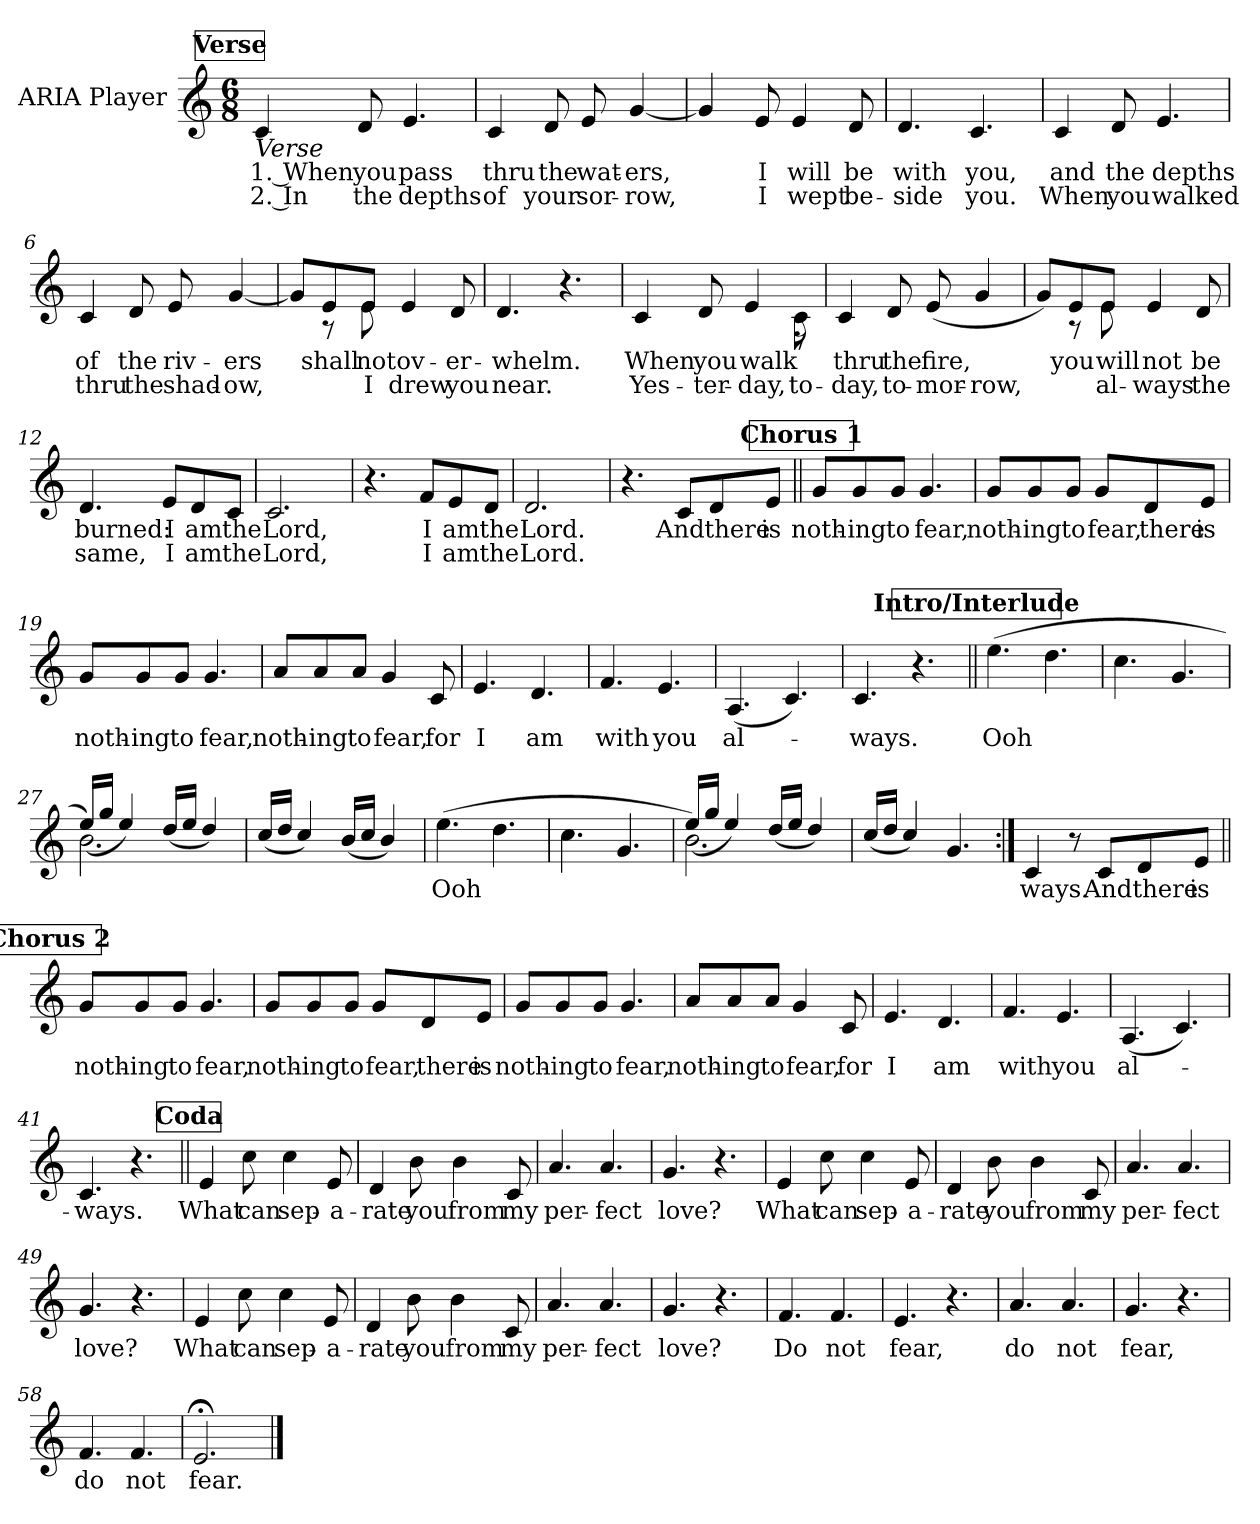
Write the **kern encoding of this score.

**kern	**text	**text
*part1	*part1	*part1
*staff1	*staff1	*staff1
*I"ARIA Player	*	*
*clefG2	*	*
*k[]	*	*
*M6/8	*	*
!!LO:REH:place=s1:a:B:fs=12:t=Verse
=1	=1	=1
!LO:TX:b:i:t=Verse	!	!
!	!LO:LY:b	!LO:LY:b
4c/	1. When	2. In
!	!LO:LY:b	!LO:LY:b
8d/	you	the
!	!LO:LY:b	!LO:LY:b
4.e/	pass	depths
=2	=2	=2
!	!LO:LY:b	!LO:LY:b
4c/	thru	of
!	!LO:LY:b	!LO:LY:b
8d/	the	your
!	!LO:LY:b	!LO:LY:b
8e/	wat-	sor-
!	!LO:LY:b	!LO:LY:b
[4g/	-ers,	-row,
=3	=3	=3
4g/]	.	.
!	!LO:LY:b	!LO:LY:b
8e/	I	I
!	!LO:LY:b	!LO:LY:b
4e/	will	wept
!	!LO:LY:b	!LO:LY:b
8d/	be	be-
=4	=4	=4
!	!LO:LY:b	!LO:LY:b
4.d/	with	-side
!	!LO:LY:b	!LO:LY:b
4.c/	you,	you.
=5	=5	=5
!	!LO:LY:b	!LO:LY:b
4c/	and	When
!	!LO:LY:b	!LO:LY:b
8d/	the	you
!	!LO:LY:b	!LO:LY:b
4.e/	depths	walked
!!LO:LB:g=z
=6	=6	=6
!	!LO:LY:b	!LO:LY:b
4c/	of	thru
!	!LO:LY:b	!LO:LY:b
8d/	the	the
!	!LO:LY:b	!LO:LY:b
8e/	riv-	shad-
!	!LO:LY:b	!LO:LY:b
[4g/	-ers	-ow,
=7	=7	=7
*^	*	*
8g/L]	8ryy	.	.
!	!	!LO:LY:b	!
8e/	8rA	shall	.
!	!	!LO:LY:b	!LO:LY:b
8e/J	8e\	not	I
!	!	!LO:LY:b	!LO:LY:b
4e/	4.ryy	ov-	drew
!	!	!LO:LY:b	!LO:LY:b
8d/	.	-er-	you
*v	*v	*	*
=8	=8	=8
!	!LO:LY:b	!LO:LY:b
4.d/	-whelm.	near.
4.r	.	.
=9	=9	=9
!	!LO:LY:b	!LO:LY:b
*^	*	*
4c/	8ryy	When	Yes-
!	!	!LO:LY:b	!LO:LY:b
*v	*v	*	*
8d/	you	-ter-
!	!LO:LY:b	!LO:LY:b
4e/	walk	-day,
!	!	!LO:LY:b
*^	*	*
8c\	8r	.	to-
=10	=10	=10	=10
!	!	!LO:LY:b	!LO:LY:b
*v	*v	*	*
4c/	thru	-day,
!	!LO:LY:b	!LO:LY:b
8d/	the	to-
!	!LO:LY:b	!LO:LY:b
(>8e/	fire,	-mor-
!	!	!LO:LY:b
4g/	.	-row,
!!LO:LB:g=z
=11	=11	=11
*^	*	*
8g/L)	8ryy	.	.
!	!	!LO:LY:b	!
8e/	8rA	you	.
!	!	!LO:LY:b	!LO:LY:b
8e/J	8e\	will	al-
!	!	!LO:LY:b	!LO:LY:b
4e/	4.ryy	not	-ways
!	!	!LO:LY:b	!LO:LY:b
8d/	.	be	the
*v	*v	*	*
=12	=12	=12
!	!LO:LY:b	!LO:LY:b
4.d/	burned:	same,
!	!LO:LY:b	!LO:LY:b
8e/L	I	I
!	!LO:LY:b	!LO:LY:b
8d/	am	am
!	!LO:LY:b	!LO:LY:b
8c/J	the	the
=13	=13	=13
!	!LO:LY:b	!LO:LY:b
2.c/	Lord,	Lord,
=14	=14	=14
4.r	.	.
!	!LO:LY:b	!LO:LY:b
8f/L	I	I
!	!LO:LY:b	!LO:LY:b
8e/	am	am
!	!LO:LY:b	!LO:LY:b
8d/J	the	the
=15	=15	=15
!	!LO:LY:b	!LO:LY:b
2.d/	Lord.	Lord.
=16	=16	=16
4.r	.	.
!	!LO:LY:b	!
8c/L	And	.
!	!LO:LY:b	!
8d/	there	.
!	!LO:LY:b	!
8e/J	is	.
!!LO:LB:g=z
!!LO:REH:place=s1:a:B:fs=12:t=Chorus 1
=17||	=17||	=17||
!	!LO:LY:b	!
8g/L	noth-	.
!	!LO:LY:b	!
8g/	-ing	.
!	!LO:LY:b	!
8g/J	to	.
!	!LO:LY:b	!
4.g/	fear,	.
=18	=18	=18
!	!LO:LY:b	!
8g/L	noth-	.
!	!LO:LY:b	!
8g/	-ing	.
!	!LO:LY:b	!
8g/J	to	.
!	!LO:LY:b	!
8g/L	fear,	.
!	!LO:LY:b	!
8d/	there	.
!	!LO:LY:b	!
8e/J	is	.
=19	=19	=19
!	!LO:LY:b	!
8g/L	noth-	.
!	!LO:LY:b	!
8g/	-ing	.
!	!LO:LY:b	!
8g/J	to	.
!	!LO:LY:b	!
4.g/	fear,	.
=20	=20	=20
!	!LO:LY:b	!
8a/L	noth-	.
!	!LO:LY:b	!
8a/	-ing	.
!	!LO:LY:b	!
8a/J	to	.
!	!LO:LY:b	!
4g/	fear,	.
!	!LO:LY:b	!
8c/	for	.
=21	=21	=21
!	!LO:LY:b	!
4.e/	I	.
!	!LO:LY:b	!
4.d/	am	.
!!LO:LB:g=z
=22	=22	=22
!	!LO:LY:b	!
4.f/	with	.
!	!LO:LY:b	!
4.e/	you	.
=23	=23	=23
!	!LO:LY:b	!
(4.A/	al-	.
4.c/)	.	.
=24	=24	=24
!	!LO:LY:b	!
4.c/	-ways.	.
4.r	.	.
!!LO:REH:place=s1:a:B:fs=12:t=Intro/Interlude
=25||	=25||	=25||
!	!LO:LY:b	!
(>4.ee\	Ooh	.
4.dd\	.	.
=26	=26	=26
4.cc\	.	.
4.g/	.	.
=27	=27	=27
*^	*	*
2.b\)	(16ee!/LL	.	.
.	16gg!/JJ	.	.
.	4ee!/)	.	.
.	(16dd!/LL	.	.
.	16ee!/JJ	.	.
.	4dd!/)	.	.
=28	=28	=28	=28
2.ryy	(16cc!/LL	.	.
.	16dd!/JJ	.	.
.	4cc!/)	.	.
.	(16b!/LL	.	.
.	16cc!/JJ	.	.
.	4b!/)	.	.
!!LO:LB:g=z	!!
=29	=29	=29	=29
!	!	!LO:LY:b	!
*v	*v	*	*
(>4.ee\	Ooh	.
4.dd\	.	.
=30	=30	=30
4.cc\	.	.
4.g/	.	.
=31	=31	=31
*^	*	*
2.b\)	(16ee!/LL	.	.
.	16gg!/JJ	.	.
.	4ee!/)	.	.
.	(16dd!/LL	.	.
.	16ee!/JJ	.	.
.	4dd!/)	.	.
=32	=32	=32	=32
2.ryy	(16cc!/LL	.	.
.	16dd!/JJ	.	.
.	4cc!/)	.	.
.	4.g!/	.	.
=33:|!	=33:|!	=33:|!	=33:|!
!	!	!LO:LY:b	!
*v	*v	*	*
4c/	ways.	.
8r	.	.
!	!LO:LY:b	!
8c/L	And	.
!	!LO:LY:b	!
8d/	there	.
!	!LO:LY:b	!
8e/J	is	.
!!LO:REH:place=s1:a:B:fs=12:t=Chorus 2
=34||	=34||	=34||
!	!LO:LY:b	!
8g/L	noth-	.
!	!LO:LY:b	!
8g/	-ing	.
!	!LO:LY:b	!
8g/J	to	.
!	!LO:LY:b	!
4.g/	fear,	.
!!LO:LB:g=z
=35	=35	=35
!	!LO:LY:b	!
8g/L	noth-	.
!	!LO:LY:b	!
8g/	-ing	.
!	!LO:LY:b	!
8g/J	to	.
!	!LO:LY:b	!
8g/L	fear,	.
!	!LO:LY:b	!
8d/	there	.
!	!LO:LY:b	!
8e/J	is	.
=36	=36	=36
!	!LO:LY:b	!
8g/L	noth-	.
!	!LO:LY:b	!
8g/	-ing	.
!	!LO:LY:b	!
8g/J	to	.
!	!LO:LY:b	!
4.g/	fear,	.
=37	=37	=37
!	!LO:LY:b	!
8a/L	noth-	.
!	!LO:LY:b	!
8a/	-ing	.
!	!LO:LY:b	!
8a/J	to	.
!	!LO:LY:b	!
4g/	fear,	.
!	!LO:LY:b	!
8c/	for	.
=38	=38	=38
!	!LO:LY:b	!
4.e/	I	.
!	!LO:LY:b	!
4.d/	am	.
=39	=39	=39
!	!LO:LY:b	!
4.f/	with	.
!	!LO:LY:b	!
4.e/	you	.
=40	=40	=40
!	!LO:LY:b	!
(4.A/	al-	.
4.c/)	.	.
!!LO:LB:g=z
=41	=41	=41
!	!LO:LY:b	!
4.c/	-ways.	.
4.r	.	.
!!LO:LB:g=z
!!LO:REH:place=s1:a:B:fs=12:t=Coda
=42||	=42||	=42||
!	!LO:LY:b	!
4e/	What	.
!	!LO:LY:b	!
8cc\	can	.
!	!LO:LY:b	!
4cc\	sep-	.
!	!LO:LY:b	!
8e/	-a-	.
=43	=43	=43
!	!LO:LY:b	!
4d/	-rate	.
!	!LO:LY:b	!
8b\	you	.
!	!LO:LY:b	!
4b\	from	.
!	!LO:LY:b	!
8c/	my	.
=44	=44	=44
!	!LO:LY:b	!
4.a/	per-	.
!	!LO:LY:b	!
4.a/	-fect	.
=45	=45	=45
!	!LO:LY:b	!
4.g/	love?	.
4.r	.	.
=46	=46	=46
!	!LO:LY:b	!
4e/	What	.
!	!LO:LY:b	!
8cc\	can	.
!	!LO:LY:b	!
4cc\	sep-	.
!	!LO:LY:b	!
8e/	-a-	.
!!LO:LB:g=z
=47	=47	=47
!	!LO:LY:b	!
4d/	-rate	.
!	!LO:LY:b	!
8b\	you	.
!	!LO:LY:b	!
4b\	from	.
!	!LO:LY:b	!
8c/	my	.
!!LO:LB:g=z
=48	=48	=48
!	!LO:LY:b	!
4.a/	per-	.
!	!LO:LY:b	!
4.a/	-fect	.
=49	=49	=49
!	!LO:LY:b	!
4.g/	love?	.
4.r	.	.
=50	=50	=50
!	!LO:LY:b	!
4e/	What	.
!	!LO:LY:b	!
8cc\	can	.
!	!LO:LY:b	!
4cc\	sep-	.
!	!LO:LY:b	!
8e/	-a-	.
=51	=51	=51
!	!LO:LY:b	!
4d/	-rate	.
!	!LO:LY:b	!
8b\	you	.
!	!LO:LY:b	!
4b\	from	.
!	!LO:LY:b	!
8c/	my	.
=52	=52	=52
!	!LO:LY:b	!
4.a/	per-	.
!	!LO:LY:b	!
4.a/	-fect	.
=53	=53	=53
!	!LO:LY:b	!
4.g/	love?	.
4.r	.	.
!!LO:LB:g=z
=54	=54	=54
!	!LO:LY:b	!
4.f/	Do	.
!	!LO:LY:b	!
4.f/	not	.
=55	=55	=55
!	!LO:LY:b	!
4.e/	fear,	.
4.r	.	.
=56	=56	=56
!	!LO:LY:b	!
4.a/	do	.
!	!LO:LY:b	!
4.a/	not	.
=57	=57	=57
!	!LO:LY:b	!
4.g/	fear,	.
4.r	.	.
=58	=58	=58
!	!LO:LY:b	!
4.f/	do	.
!	!LO:LY:b	!
4.f/	not	.
=59	=59	=59
!	!LO:LY:b	!
2.e;</	fear.	.
==	==	==
*-	*-	*-
